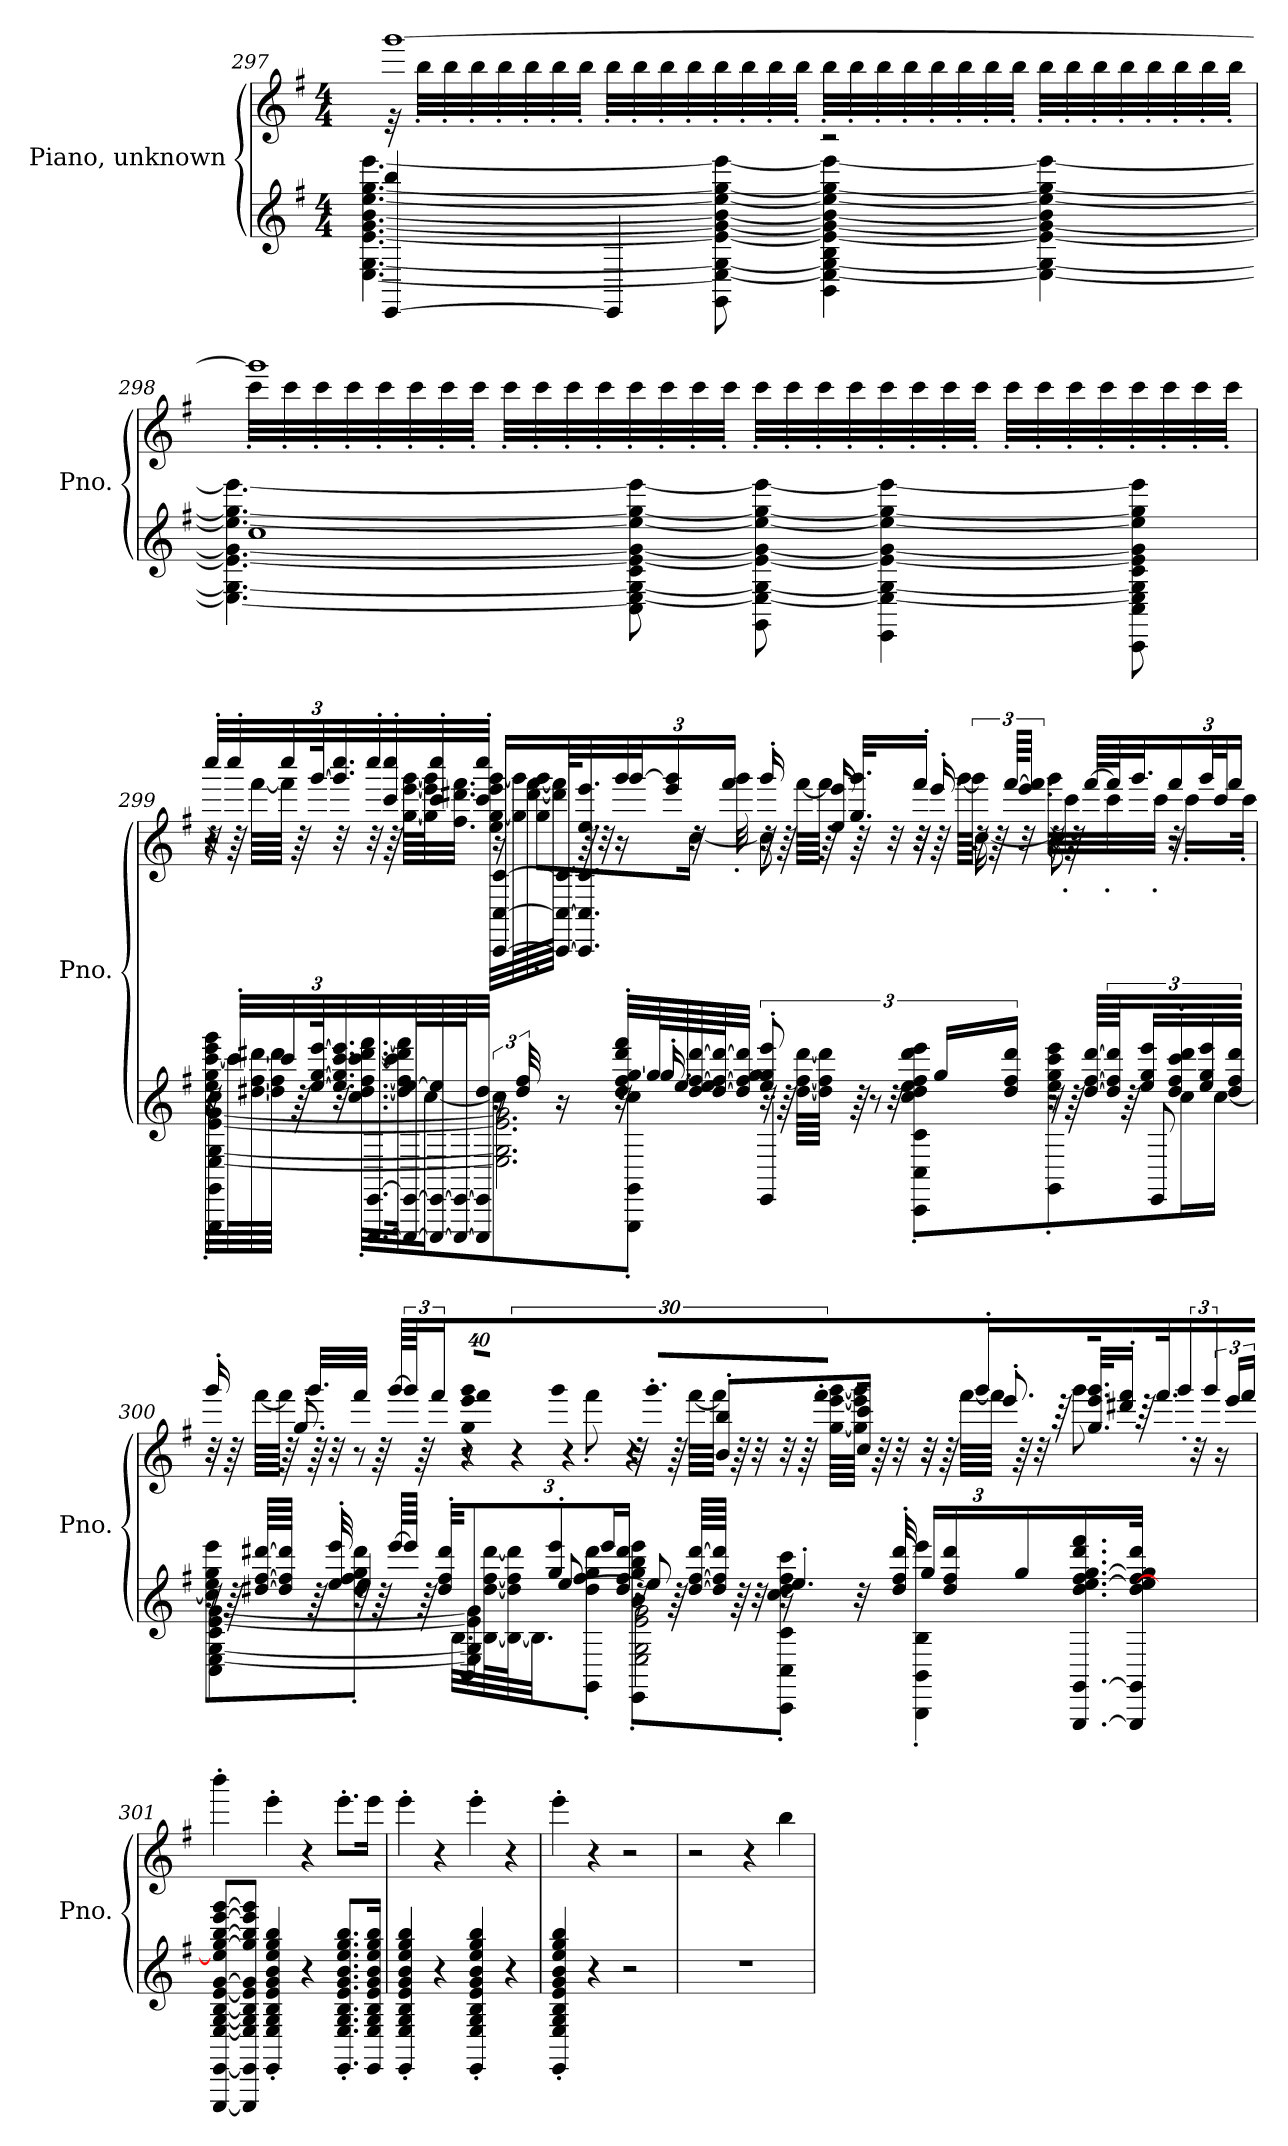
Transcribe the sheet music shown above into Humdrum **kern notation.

**kern	**kern
*part1	*part1
*staff2	*staff1
*I"Piano, unknown	*
*I'Pno.	*
!!LO:LB:g=z
*clefG2	*clefG2
*k[f#]	*k[f#]
*M4/4	*M4/4
=297	=297
*^	*^
[4EE/ 4bb/	[4.E\ [4.G\ [4.e\ [4.g\ [4.b\ [4.ee\ [4.gg\ [4.eee\	[1ggg	32r
.	.	.	32bb'\LLL
.	.	.	32bb'\
.	.	.	32bb'\
.	.	.	32bb'\
.	.	.	32bb'\
.	.	.	32bb'\
.	.	.	32bb'\JJJ
4EE/]	.	.	32bb'\LLL
.	.	.	32bb'\
.	.	.	32bb'\
.	.	.	32bb'\
.	8GG\ 8E\_ 8G\_ 8e\_ 8g\_ 8b\_ 8ee\_ 8gg\_ 8eee\_	.	32bb'\
.	.	.	32bb'\
.	.	.	32bb'\
.	.	.	32bb'\JJJ
2r	4BB\ 4E\_ 4G\_ 4B\ 4e\_ 4g\_ 4b\_ 4ee\_ 4gg\_ 4eee\_	.	32bb'\LLL
.	.	.	32bb'\
.	.	.	32bb'\
.	.	.	32bb'\
.	.	.	32bb'\
.	.	.	32bb'\
.	.	.	32bb'\
.	.	.	32bb'\JJJ
.	4E\_ 4G\_ 4e\_ 4g\_ 4b\] 4ee\_ 4gg\_ 4eee\_	.	32bb'\LLL
.	.	.	32bb'\
.	.	.	32bb'\
.	.	.	32bb'\
.	.	.	32bb'\
.	.	.	32bb'\
.	.	.	32bb'\
.	.	.	32bb'\JJJ
!!LO:LB:g=z	!!
=298	=298	=298	=298
1cc	4.E\_ 4.G\_ 4.e\_ 4.g\_ 4.ee\_ 4.gg\_ 4.eee\_	1ggg]	32ccc'\LLL
.	.	.	32ccc'\
.	.	.	32ccc'\
.	.	.	32ccc'\
.	.	.	32ccc'\
.	.	.	32ccc'\
.	.	.	32ccc'\
.	.	.	32ccc'\JJJ
.	.	.	32ccc'\LLL
.	.	.	32ccc'\
.	.	.	32ccc'\
.	.	.	32ccc'\
.	8C\ 8E\_ 8G\_ 8c\ 8e\_ 8g\_ 8ee\_ 8gg\_ 8eee\_	.	32ccc'\
.	.	.	32ccc'\
.	.	.	32ccc'\
.	.	.	32ccc'\JJJ
.	8GG\ 8E\_ 8G\_ 8e\_ 8g\_ 8ee\_ 8gg\_ 8eee\_	.	32ccc'\LLL
.	.	.	32ccc'\
.	.	.	32ccc'\
.	.	.	32ccc'\
.	4EE\ 4E\_ 4G\_ 4e\_ 4g\_ 4ee\_ 4gg\_ 4eee\_	.	32ccc'\
.	.	.	32ccc'\
.	.	.	32ccc'\
.	.	.	32ccc'\JJJ
.	.	.	32ccc'\LLL
.	.	.	32ccc'\
.	.	.	32ccc'\
.	.	.	32ccc'\
.	8CC\ 8C\ 8E\] 8G\] 8c\ 8e\] 8g\] 8ee\] 8gg\] 8eee\]	.	32ccc'\
.	.	.	32ccc'\
.	.	.	32ccc'\
.	.	.	32ccc'\JJJ
!!LO:PB:g=z
=299	=299	=299	=299
*^	*^	*^	*^
32r	32ee\' 32gg\' [32ccc\' 32eee\' 32ggg\'LLL	4r	4GGG\ 4GG\ [4E\ [4G\ [4e\ [4g\ 4cc\	32cccc'/LLL	32r	2r	4r
32ccc'/LLL	64ccc\L]	.	.	32cccc'/	64r	.	.
.	[64dd#X\ [64ff#\ [64ddd#X\	.	.	.	[64fff#\LLLL	.	.
*Xbrackettup	*	*	*	*Xbrackettup	*	*	*
48ccc/	64dd#\] 64ff#\] 64ddd#\]JJJJ	.	.	48cccc/	64fff#\JJJJ]	.	.
.	64r	.	.	.	64r	.	.
[96ee/ [96gg/ [96eee/K	.	.	.	[96ggg/K	.	.	.
48.ee/] 48.gg/] 48.ccc/ 48.eee/]	32r	.	.	48.ggg/] 48.cccc/	32r	.	.
[32.EEE/ [32.EE/	32.cc\' [32.dd#\' [32.ff#\' [32.ccc\' [32.ddd#\' [32.fff#\'LLL	.	.	32cccc'/	32r	.	.
.	.	.	.	32ccc/' 32cccc/'	64r	.	.
64EEE/_ 64EE/_ [64ee/L	64dd#\] 64ff#\] 64ccc\] 64ddd#\] 64fff#\]JK	.	.	.	[64gg\ [64eee\ [64ggg\LLLL	.	.
64EEE/_ 64EE/_ 64ee/]	[16cc\J	.	.	32ccc/' 32cccc/'	64gg\] 64eee\] 64ggg\]J	.	.
64EEE/_ 64EE/_J	.	.	.	.	32.ff#\ 32.ddd#X\ 32.fff#\JJJ	.	.
32EEE/] 32EE/] 32dd#/JJJ	.	.	.	32ccc/' 32cccc/'JJJ	.	.	.
*brackettup	*	*	*	*	*	*	*
24r	8cc\]	8r	2.E\] 2.G\] 2.e\] 2.g\]	[16CC/ [16C/ [16c/LL	32ee\ [32gg\ 32eee\ [32ggg\LLL	.	16r
.	.	.	.	.	64gg\] 64ggg\]L	.	.
48dd#/ 48ff#/	.	.	.	.	.	.	.
.	.	.	.	.	[64ddd#\ [64fff#\	.	.
16r	.	.	.	64CC/_ 64C/_ 64c/_KL	64ddd#\] 64fff#\]JJJJ	.	8gg\' 8ggg\'L
.	.	.	.	32.CC/] 32.C/] 32.c/] 32.ee/ 32.eee/	64r	.	.
.	.	.	.	.	32r	.	.
32dd#/' 32ff#/' [32gg/' 32ddd#/' 32fff#/'LLL	8GGG\' 8GG\' 8cc\'J	32r	.	48ggg/	16r	.	.
.	.	.	.	[48ggg/J	.	.	.
64gg/L]	.	16.gg'/	.	.	.	.	.
.	.	.	.	24eee/ 24ggg/]	.	.	.
[64ee/	.	.	.	.	.	.	.
[64dd#/ 64ee/] [64ff#/ [64ddd#/	.	.	.	.	32r	.	[16cc\Jk
64dd#/_ 64ff#/_ 64ddd#/_J	.	.	.	.	.	.	.
.	.	.	.	24fff#/JJ	.	.	.
32dd#/] 32ff#/] 32gg/ 32ddd#/]JJJ	.	.	.	.	32ggg'\	.	.
12ee/' 12gg/' 12eee/'	32r	4EE'/	.	16ggg'/	32r	16r	8cc\]
.	64r	.	.	.	64r	.	.
.	[64dd#\ [64ff#\ [64ddd#\LLLL	.	.	.	[64fff#\LLLL	.	.
.	64dd#\] 64ff#\] 64ddd#\]JJJJ	.	.	64r	64fff#\JJJJ]	16ee/ 16eee/	.
.	64r	.	.	32.gg/ 32.ggg/KLL	64r	.	.
12r	.	.	.	.	.	.	.
.	32r	.	.	.	32r	.	.
.	8CC\' 8C\' 8c\' 8cc\' 8dd#\' 8ee\' 8ff#\' 8ddd#\' 8eee\'L	.	.	16fff#'/JJ	32r	32r	16r
.	.	.	.	.	64r	16.eee'/	.
24gg/LL	.	.	.	.	.	.	.
.	.	.	.	.	[64ggg\LLLL	.	.
*	*	*	*	*brackettup	*	*	*
.	.	.	.	48r	64ggg\JJJJ]	.	[16cc\
.	.	.	.	.	64r	.	.
24dd#/ 24ff#/ 24ddd#/JJ	.	.	.	[96fff#/KLLL	.	.	.
.	.	.	.	48.eee/ 48.fff#/]JJJ	32r	.	.
32r	8GG\' 8ee\' 8gg\' 8ccc\' 8eee\'	8r	.	32r	32ggg\LLL	4r	8cc\]
64r	.	.	.	64r	32ccc'\	.	.
[64dd#/ [64ff#/ [64ddd#/LLLL	.	.	.	[64fff#/LLLL	.	.	.
96dd#/] 96ff#/] 96ddd#/]JJJJ	.	.	.	64fff#/J]	32ccc'\	.	.
96r	.	.	.	.	.	.	.
.	.	.	.	32.ggg/J	.	.	.
24ee/ 24gg/ 24eee/LL	.	.	.	.	.	.	.
.	.	.	.	.	32ccc'\JJJ	.	.
*Xbrackettup	*	*	*	*Xbrackettup	*	*	*
24dd#/' 24ff#/' 24ccc/' 24ddd#/'	16cc\L	8EE/	.	24fff#/	32r	.	8r
.	.	.	.	.	16ccc'\LL	.	.
24ee/ 24gg/ 24eee/	.	.	.	48ggg/L	.	.	.
.	[16cc\JJ	.	.	48ccc/J	.	.	.
24dd#/ 24ff#/ 24ddd#/JJ	.	.	.	24fff#/JJ	.	.	.
.	.	.	.	.	32ccc'\JJk	.	.
*	*	*	*	*	*	*v	*v
!!LO:LB:g=z
=300	=300	=300	=300	=300	=300	=300
32r	8cc\] 8ee\ 8gg\ 8eee\L	8r	4C\ [4E\ [4G\ 4c\ [4e\ [4g\	16ggg'/	32r	16r
64r	.	.	.	.	64r	.
[64dd#X/ [64ff#/ [64ddd#X/LLLL	.	.	.	.	[64fff#\LLLL	.
64dd#/] 64ff#/] 64ddd#/]JJJJ	.	.	.	64r	64fff#\JJJJ]	8.gg'/
64r	.	.	.	32.ggg/LLL	64r	.
32ee/' 32eee/'	.	.	.	.	32r	.
32r	8dd#\' 8ff#\' 8gg\' 8ddd#\'J	4ee/	.	32fff#/JJJ	8r	.
64r	.	.	.	64r	.	.
[64eee/LLLL	.	.	.	[64ggg/LLLL	.	.
*	*	*	*	*brackettup	*	*
64eee/JJJJ]	.	.	.	96ggg/JJJJ]	.	.
.	.	.	.	96r	.	.
64r	.	.	.	.	.	.
.	.	.	.	24fff#/	.	.
32dd#/' 32ff#/' 32ddd#/'KKL	.	.	.	.	.	.
!	!	!	!	!LO:N:vis=32	!	!
12BB/	[32.B\LLL	.	4E\] 4G\] 4e\] 4g\]	640%23gg/ 640%23eee/ 640%23ggg/LLL	8r	4r
!	!	!	!	!LO:N:vis=32	!	!
.	.	.	.	640%23fff#/JJJ	.	.
.	64B\_ [64dd#\ [64ff#\ [64ddd#\L	.	.	.	.	.
.	64B\_ 64dd#\] 64ff#\] 64ddd#\]J	.	.	.	.	.
!	!	!	!	!LO:N:vis=64	!	!
.	.	.	.	960%17r	.	.
.	32.B\JJ]	.	.	.	.	.
12gg/' 12eee/'	.	.	.	.	.	.
!	!	!	!	!LO:N:vis=64	!	!
.	.	.	.	960%17ggg/	.	.
!	!	!	!	!LO:N:vis=32	!	!
.	.	.	.	640%23r	.	.
.	8GG\' 8dd#\' 8ff#\' 8gg\' 8ddd#\'J	[8ee/	.	.	8fff#'\	.
!	!	!	!	!LO:N:vis=64	!	!
.	.	.	.	960%17r	.	.
!	!	!	!	!LO:N:vis=32.	!	!
.	.	.	.	1920%103ggg'/LLL	.	.
24eee/L	.	.	.	.	.	.
24dd#/ 24ff#/ 24ddd#/JJ	.	.	.	.	.	.
!	!	!	!	!LO:N:vis=32	!	!
.	.	.	.	640%23fff#'/JJJ	.	.
32r	8EE\' 8b\' 8gg\' 8bb\' 8eee\'L	8ee/]	2E\ 2G\ 2e\ 2g\	.	32r	16r
.	.	.	.	16ggg'/	.	.
64r	.	.	.	.	64r	.
[64dd#/ [64ff#/ [64ddd#/LLLL	.	.	.	.	[64fff#\LLLL	.
64dd#/] 64ff#/] 64ddd#/]JJJJ	.	.	.	.	64fff#\JJJJ]	8b/' 8bb/'L
.	.	.	.	64r	.	.
64r	.	.	.	.	64r	.
.	.	.	.	32.gg/ 32.eee/ 32.ggg/KLL	.	.
32r	.	.	.	.	32r	.
16r	8CC\' 8C\' 8c\' 8cc\' 8dd#\' 8ff#\' 8ccc\'J	4.ee'/	.	.	32r	.
.	.	.	.	16ddd#X/' 16fff#/'JJ	.	.
.	.	.	.	.	64r	.
.	.	.	.	.	[64gg\ [64eee\ [64ggg\LLLL	.
32r	.	.	.	.	64gg\] 64eee\] 64ggg\]JJJJ	16cc/ 16ccc/Jk
.	.	.	.	64r	.	.
.	.	.	.	.	64r	.
.	.	.	.	32.fff#/	.	.
32dd#/' 32ff#/' 32ddd#/'	.	.	.	.	32r	.
24gg/LL	4BBB\' 4BB\' 4B\' 4eee\'	.	.	.	32r	16r
.	.	.	.	16ggg'/	.	.
.	.	.	.	.	64r	.
24dd#/ 24ff#/ 24ddd#/	.	.	.	.	.	.
.	.	.	.	.	[64fff#\LLLL	.
.	.	.	.	.	64fff#\JJJJ]	8.eee'/
.	.	.	.	48r	.	.
.	.	.	.	.	64r	.
24gg/	.	.	.	.	.	.
.	.	.	.	24ggg/	.	.
.	.	.	.	.	32r	.
[16.GGG/ [16.GG/ 16.dd#/ [16.ee/ 16.ff#/ [16.gg/ 16.ddd#/ 16.fff#/	.	.	.	.	8ggg\	.
.	.	.	.	24r	.	.
.	.	.	.	24eee/LL	.	.
.	.	.	.	24fff#/JJ	.	.
32GGG/] 32GG/] 32dd#/ 32ee/_ 32ff#/ 32gg/] 32ddd#/JJk	.	.	.	.	.	.
1920ryy	1920ryy	1920ryy	1920ryy	.	1920ryy	1920ryy
*v	*v	*v	*v	*	*	*
*	*v	*v	*v
!!LO:LB:g=z
=301	=301
[8EEE/ [8EE/ [8E/ [8G/ [8B/ [8e/ [8g/ 8ee/] [8gg/ [8bb/ [8eee/ [8ggg/L	4bbb'\
8EEE/] 8EE/] 8E/] 8G/] 8B/] 8e/] 8g/] 8gg/] 8bb/] 8eee/] 8ggg/]J	.
4EE/' 4E/' 4G/' 4B/' 4e/' 4g/' 4b/' 4ee/' 4gg/' 4bb/'	4eee'\
4r	4r
8.EE/' 8.E/' 8.G/' 8.B/' 8.e/' 8.g/' 8.b/' 8.ee/' 8.gg/' 8.bb/'L	8.eee'\L
16EE/ 16E/ 16G/ 16B/ 16e/ 16g/ 16b/ 16ee/ 16gg/ 16bb/Jk	16eee\Jk
=302	=302
4EE/' 4E/' 4G/' 4B/' 4e/' 4g/' 4b/' 4ee/' 4gg/' 4bb/'	4eee'\
4r	4r
4EE/' 4E/' 4G/' 4B/' 4e/' 4g/' 4b/' 4ee/' 4gg/' 4bb/'	4eee'\
4r	4r
=303	=303
4EE/' 4E/' 4G/' 4B/' 4e/' 4g/' 4b/' 4ee/' 4gg/' 4bb/'	4eee'\
4r	4r
2r	2r
=304	=304
1r	2r
.	4r
.	4bb\
=	=
*-	*-
